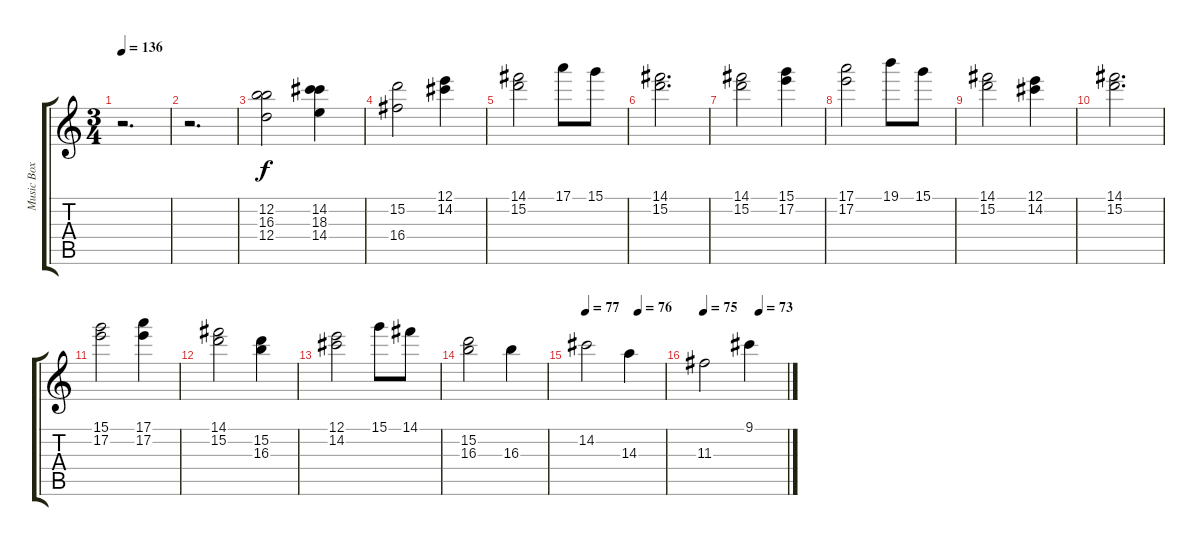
\track ("Music Box 1" "Music Box ") {instrument acousticguitarsteel}
\staff {score tabs}
\tuning (E4 B3 G3 D3 A2 E2) {hide}
\ts (3 4)
\tempo 136
\clef g2
\ks c
r.2{d dy f} |
r.2{d} |
(12.2 16.3 12.4).2{volume 8} (14.2 18.3 14.4).4 |
(15.2 16.4).2 (12.1 14.2).4 |
(14.1 15.2).2 17.1.8 15.1.8 |
(14.1 15.2).2{d} |
(14.1 15.2).2 (15.1 17.2).4 |
(17.1 17.2).2 19.1.8 15.1.8 |
(14.1 15.2).2 (12.1 14.2).4 |
(14.1 15.2).2{d} |
(15.1 17.2).2 (17.1 17.2).4 |
(14.1 15.2).2 (15.2 16.3).4 |
(12.1 14.2).2 15.1.8 14.1.8 |
(15.2 16.3).2 16.3.4 |
\tempo 77
\tempo (76 0.6666666666666666)
14.2.2 14.3.4 |
\tempo 75
\tempo (73 0.6666666666666666)
11.3.2 9.1.4
